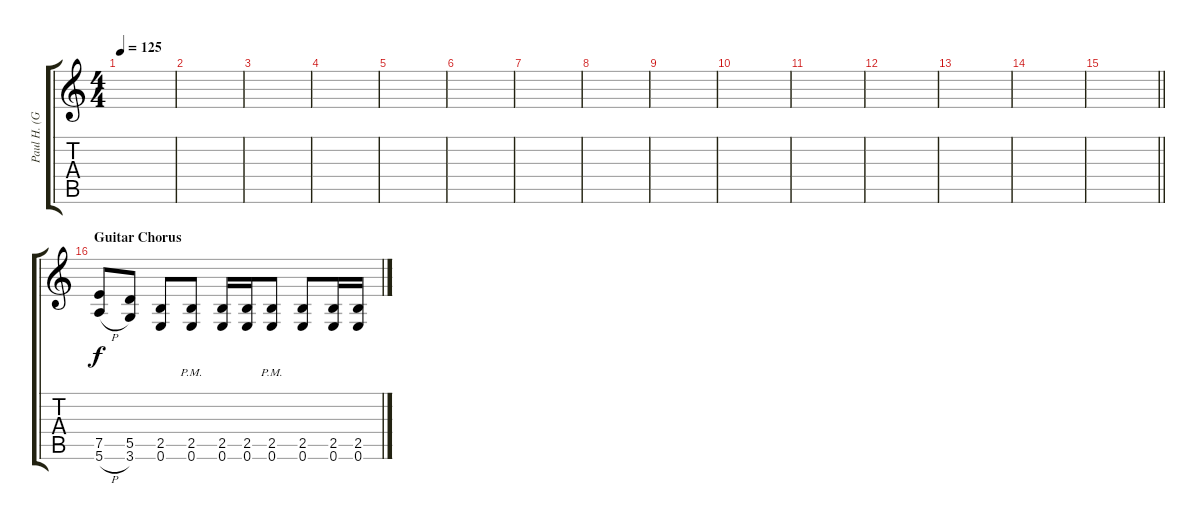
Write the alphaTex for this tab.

\track ("Paul H. (Guitar)" "Paul H. (G") {instrument distortionguitar}
\staff {score tabs}
\tuning (E4 B3 G3 D3 A2 E2) {hide}
\ts (4 4)
\tempo 125
\clef g2
\ks c
|
|
|
|
|
|
|
|
|
|
|
|
|
|
\barLineRight lightlight
|
\section ("" "Guitar Chorus")
(7.5 5.6{h}).8{volume 10 instrument distortionguitar} (5.5 3.6).8 (2.5 0.6).8 (2.5{pm} 0.6{pm}).8 (2.5 0.6).16 (2.5 0.6).16 (2.5{pm} 0.6{pm}).8 (2.5 0.6).8 (2.5 0.6).16 (2.5 0.6).16
